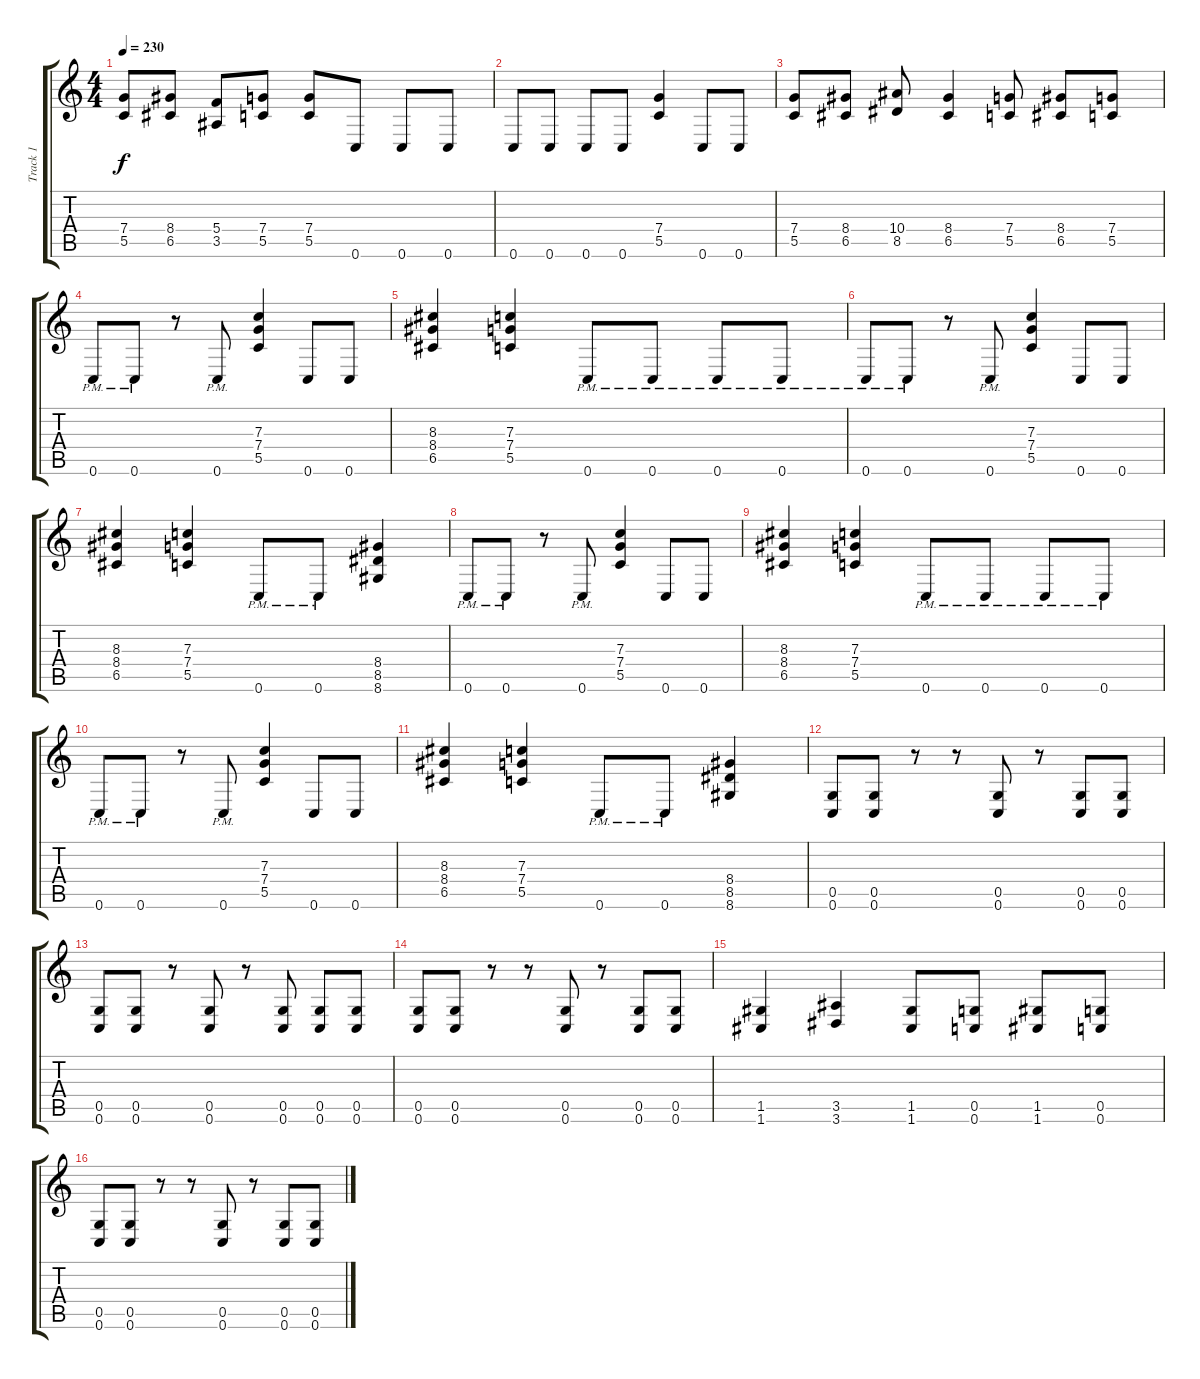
\track ("Track 1" "Track 1") {instrument distortionguitar}
\staff {score tabs}
\tuning (D4 A3 F3 C3 G2 C2) {hide}
\ts (4 4)
\tempo 230
\clef g2
\ks c
(7.4 5.5).8{dy f} (8.4 6.5).8 (5.4 3.5).8 (7.4 5.5).8 (7.4 5.5).8 0.6.8 0.6.8 0.6.8 |
0.6.8 0.6.8 0.6.8 0.6.8 (7.4 5.5).4 0.6.8 0.6.8 |
(7.4 5.5).8 (8.4 6.5).8 (10.4 8.5).8 (8.4 6.5).4 (7.4 5.5).8 (8.4 6.5).8 (7.4 5.5).8 |
0.6{pm}.8 0.6{pm}.8 r.8 0.6{pm}.8 (7.3 7.4 5.5).4 0.6.8 0.6.8 |
(8.3 8.4 6.5).4 (7.3 7.4 5.5).4 0.6{pm}.8 0.6{pm}.8 0.6{pm}.8 0.6{pm}.8 |
0.6{pm}.8 0.6{pm}.8 r.8 0.6{pm}.8 (7.3 7.4 5.5).4 0.6.8 0.6.8 |
(8.3 8.4 6.5).4 (7.3 7.4 5.5).4 0.6{pm}.8 0.6{pm}.8 (8.4 8.5 8.6).4 |
0.6{pm}.8 0.6{pm}.8 r.8 0.6{pm}.8 (7.3 7.4 5.5).4 0.6.8 0.6.8 |
(8.3 8.4 6.5).4 (7.3 7.4 5.5).4 0.6{pm}.8 0.6{pm}.8 0.6{pm}.8 0.6{pm}.8 |
0.6{pm}.8 0.6{pm}.8 r.8 0.6{pm}.8 (7.3 7.4 5.5).4 0.6.8 0.6.8 |
(8.3 8.4 6.5).4 (7.3 7.4 5.5).4 0.6{pm}.8 0.6{pm}.8 (8.4 8.5 8.6).4 |
(0.5 0.6).8 (0.5 0.6).8 r.8 r.8 (0.5 0.6).8 r.8 (0.5 0.6).8 (0.5 0.6).8 |
(0.5 0.6).8 (0.5 0.6).8 r.8 (0.5 0.6).8 r.8 (0.5 0.6).8 (0.5 0.6).8 (0.5 0.6).8 |
(0.5 0.6).8 (0.5 0.6).8 r.8 r.8 (0.5 0.6).8 r.8 (0.5 0.6).8 (0.5 0.6).8 |
(1.5 1.6).4 (3.5 3.6).4 (1.5 1.6).8 (0.5 0.6).8 (1.5 1.6).8 (0.5 0.6).8 |
(0.5 0.6).8 (0.5 0.6).8 r.8 r.8 (0.5 0.6).8 r.8 (0.5 0.6).8 (0.5 0.6).8
